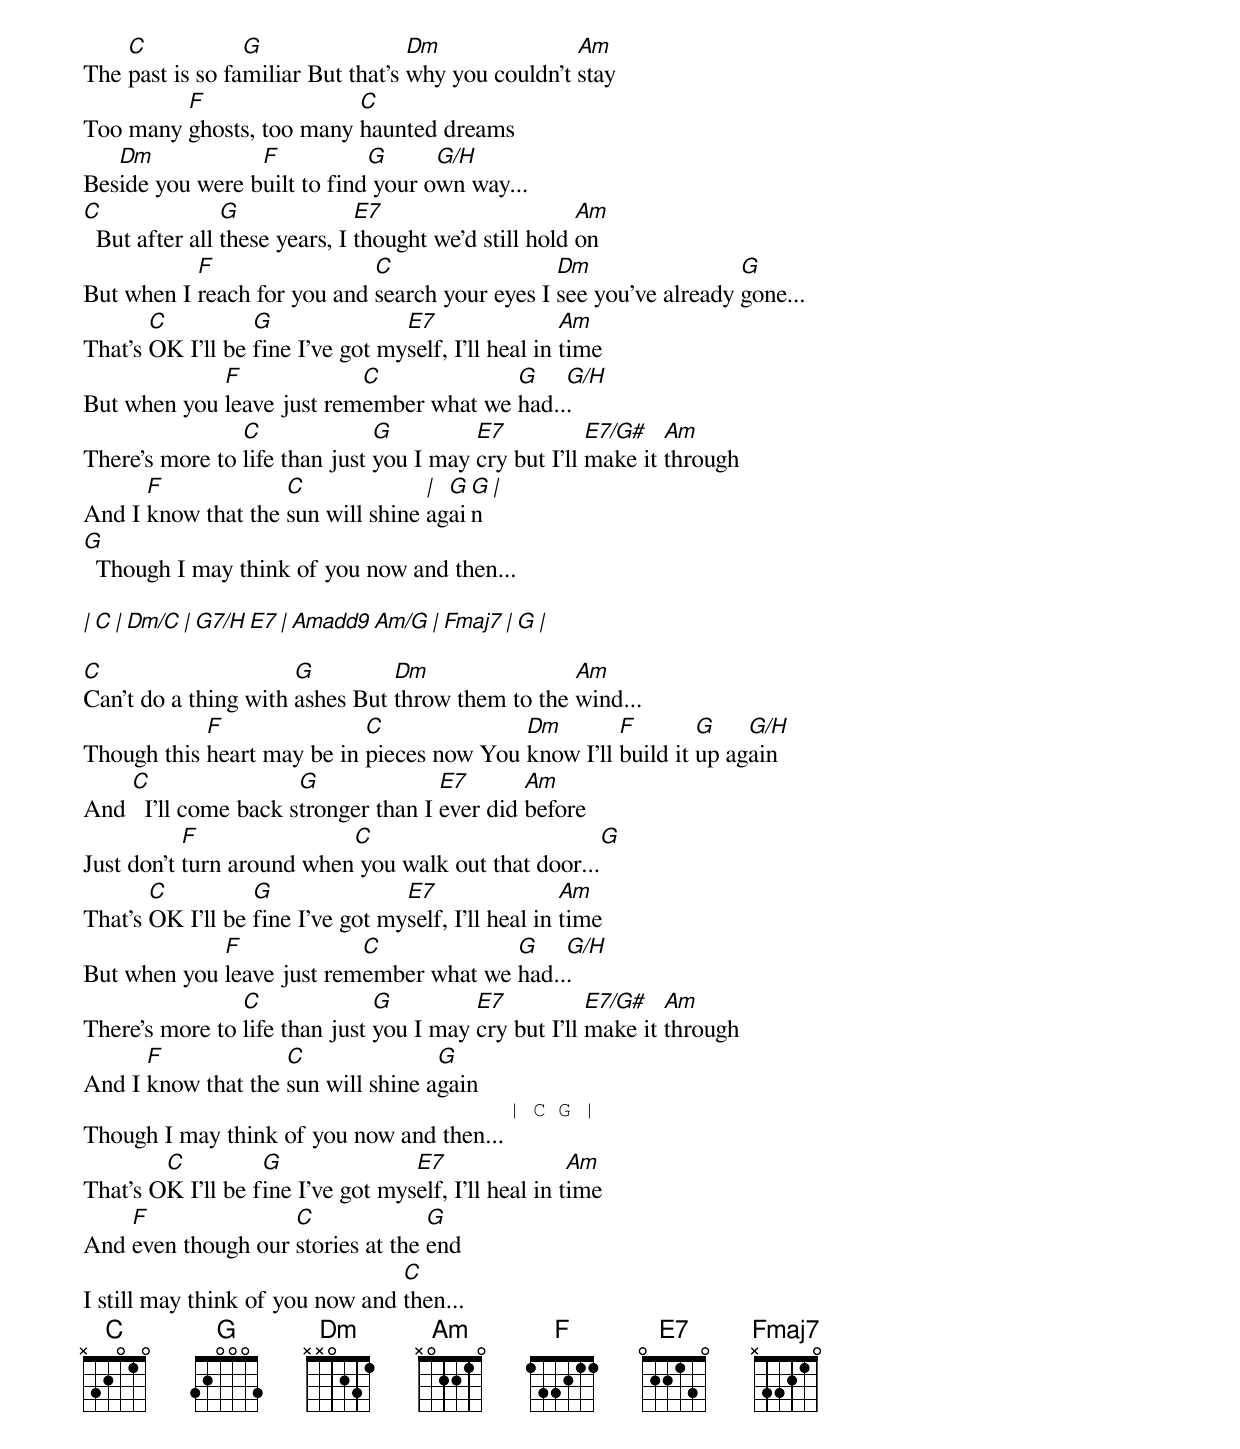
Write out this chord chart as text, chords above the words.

    C            G                 Dm               Am
The past is so familiar But that's why you couldn't stay
         F                C
Too many ghosts, too many haunted dreams
   Dm            F           G      G/H
Beside you were built to find your own way...
C               G              E7                      Am
  But after all these years, I thought we'd still hold on
           F                 C                  Dm                 G
But when I reach for you and search your eyes I see you've already gone...
       C          G               E7                 Am
That's OK I'll be fine I've got myself, I'll heal in time
             F             C             G    G/H
But when you leave just remember what we had...
                C              G         E7           E7/G#   Am
There's more to life than just you I may cry but I'll make it through
      F             C              | G G |
And I know that the sun will shine again
G
  Though I may think of you now and then...

| C | Dm/C | G7/H E7 | Amadd9 Am/G | Fmaj7 | G |

C                     G         Dm                Am
Can't do a thing with ashes But throw them to the wind...
            F               C              Dm        F        G    G/H
Though this heart may be in pieces now You know I'll build it up again
    C                 G              E7       Am
And   I'll come back stronger than I ever did before
           F               C                          G
Just don't turn around when you walk out that door...
       C          G               E7                 Am
That's OK I'll be fine I've got myself, I'll heal in time
             F             C             G    G/H
But when you leave just remember what we had...
                C              G         E7           E7/G#   Am
There's more to life than just you I may cry but I'll make it through
      F             C               G
And I know that the sun will shine again
                                  | C G |
Though I may think of you now and then...
        C          G               E7                 Am
That's OK I'll be fine I've got myself, I'll heal in time
    F               C              G
And even though our stories at the end
                                 C
I still may think of you now and then...
